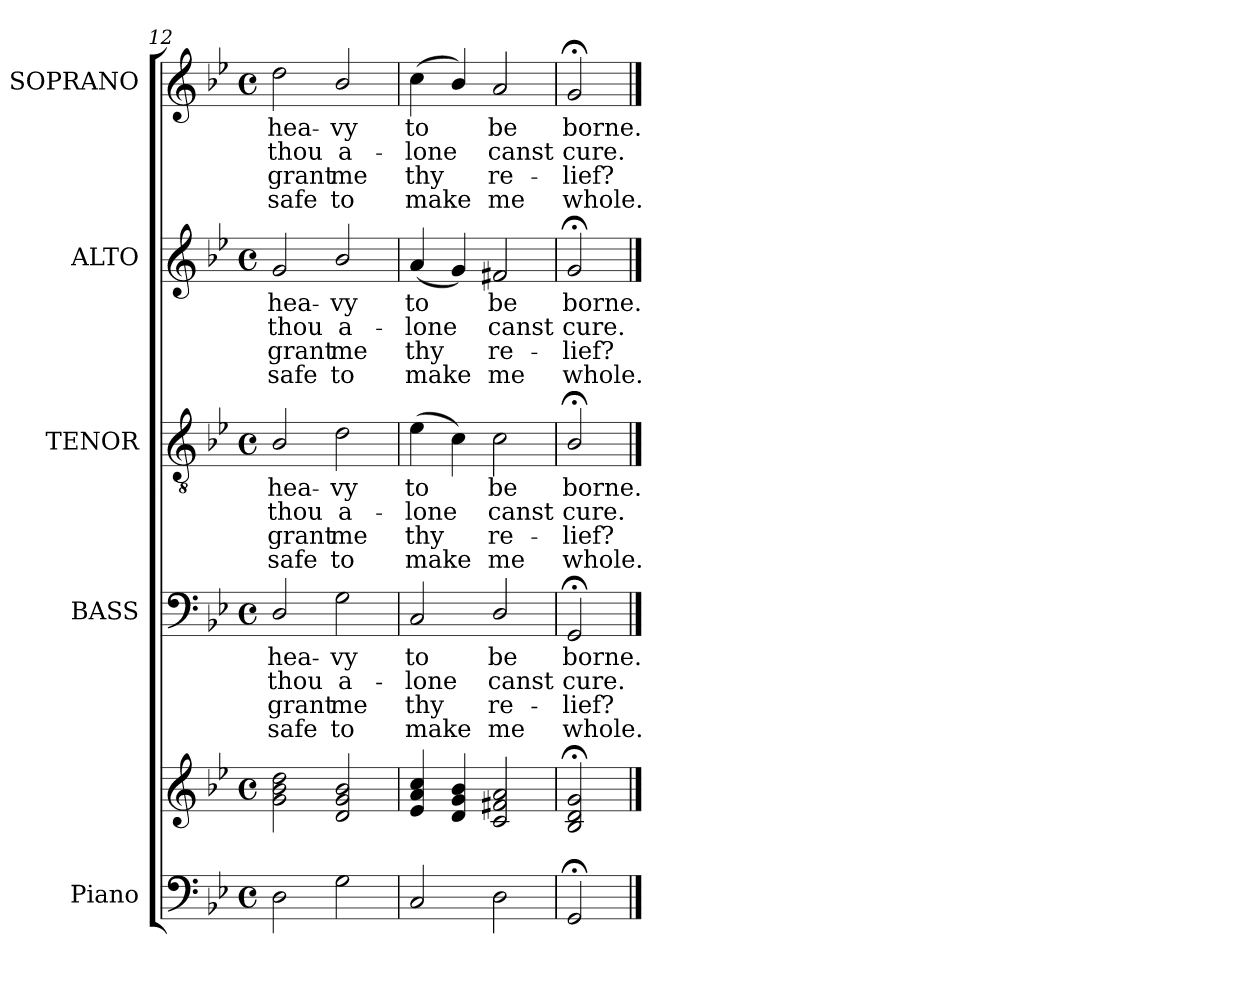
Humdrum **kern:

**kern	**kern	**kern	**text	**text	**text	**text	**kern	**text	**text	**text	**text	**kern	**text	**text	**text	**text	**kern	**text	**text	**text	**text
*part5	*part5	*part4	*part4	*part4	*part4	*part4	*part3	*part3	*part3	*part3	*part3	*part2	*part2	*part2	*part2	*part2	*part1	*part1	*part1	*part1	*part1
*staff6	*staff5	*staff4	*staff4	*staff4	*staff4	*staff4	*staff3	*staff3	*staff3	*staff3	*staff3	*staff2	*staff2	*staff2	*staff2	*staff2	*staff1	*staff1	*staff1	*staff1	*staff1
*I"Piano	*	*I"BASS	*	*	*	*	*I"TENOR	*	*	*	*	*I"ALTO	*	*	*	*	*I"SOPRANO	*	*	*	*
*I'Pno.	*	*I'B.	*	*	*	*	*I'T.	*	*	*	*	*I'A.	*	*	*	*	*I'S.	*	*	*	*
*clefF4	*clefG2	*clefF4	*	*	*	*	*clefGv2	*	*	*	*	*clefG2	*	*	*	*	*clefG2	*	*	*	*
*	*	*	*	*	*	*	*ITrd7c12	*	*	*	*	*	*	*	*	*	*	*	*	*	*
*k[b-e-]	*k[b-e-]	*k[b-e-]	*	*	*	*	*k[b-e-]	*	*	*	*	*k[b-e-]	*	*	*	*	*k[b-e-]	*	*	*	*
*g:	*g:	*g:	*	*	*	*	*g:	*	*	*	*	*g:	*	*	*	*	*g:	*	*	*	*
*M4/4	*M4/4	*M4/4	*	*	*	*	*M4/4	*	*	*	*	*M4/4	*	*	*	*	*M4/4	*	*	*	*
*met(c)	*met(c)	*met(c)	*	*	*	*	*met(c)	*	*	*	*	*met(c)	*	*	*	*	*met(c)	*	*	*	*
=12	=12	=12	=12	=12	=12	=12	=12	=12	=12	=12	=12	=12	=12	=12	=12	=12	=12	=12	=12	=12	=12
!	!	!	!LO:LY:b:color=#000000	!LO:LY:b:color=#000000	!LO:LY:b:color=#000000	!LO:LY:b:color=#000000	!	!	!	!	!	!	!	!	!	!	!	!	!	!	!
!	!	!	!	!	!	!	!	!LO:LY:b:color=#000000	!LO:LY:b:color=#000000	!LO:LY:b:color=#000000	!LO:LY:b:color=#000000	!	!	!	!	!	!	!	!	!	!
!	!	!	!	!	!	!	!	!	!	!	!	!	!LO:LY:b:color=#000000	!LO:LY:b:color=#000000	!LO:LY:b:color=#000000	!LO:LY:b:color=#000000	!	!	!	!	!
!	!	!	!	!	!	!	!	!	!	!	!	!	!	!	!	!	!	!LO:LY:b:color=#000000	!LO:LY:b:color=#000000	!LO:LY:b:color=#000000	!LO:LY:b:color=#000000
2Di\	2gi\ 2b-i 2ddi	2Di/	hea-	thou	-grant	safe	2BB-i/	hea-	thou	-grant	safe	2gi/	hea-	thou	-grant	safe	2ddi\	hea-	thou	-grant	safe
!	!	!	!LO:LY:b:color=#000000	!LO:LY:b:color=#000000	!LO:LY:b:color=#000000	!LO:LY:b:color=#000000	!	!	!	!	!	!	!	!	!	!	!	!	!	!	!
!	!	!	!	!	!	!	!	!LO:LY:b:color=#000000	!LO:LY:b:color=#000000	!LO:LY:b:color=#000000	!LO:LY:b:color=#000000	!	!	!	!	!	!	!	!	!	!
!	!	!	!	!	!	!	!	!	!	!	!	!	!LO:LY:b:color=#000000	!LO:LY:b:color=#000000	!LO:LY:b:color=#000000	!LO:LY:b:color=#000000	!	!	!	!	!
!	!	!	!	!	!	!	!	!	!	!	!	!	!	!	!	!	!	!LO:LY:b:color=#000000	!LO:LY:b:color=#000000	!LO:LY:b:color=#000000	!LO:LY:b:color=#000000
2Gi\	2di/ 2gi 2b-i	2Gi\	-vy	a-	me	to	2Di\	-vy	a-	me	to	2b-i/	-vy	a-	me	to	2b-i/	-vy	a-	me	to
=13	=13	=13	=13	=13	=13	=13	=13	=13	=13	=13	=13	=13	=13	=13	=13	=13	=13	=13	=13	=13	=13
!	!	!	!LO:LY:b:color=#000000	!LO:LY:b:color=#000000	!LO:LY:b:color=#000000	!LO:LY:b:color=#000000	!	!	!	!	!	!	!	!	!	!	!	!	!	!	!
!	!	!	!	!	!	!	!	!LO:LY:b:color=#000000	!LO:LY:b:color=#000000	!LO:LY:b:color=#000000	!LO:LY:b:color=#000000	!	!	!	!	!	!	!	!	!	!
!	!	!	!	!	!	!	!	!	!	!	!	!	!LO:LY:b:color=#000000	!LO:LY:b:color=#000000	!LO:LY:b:color=#000000	!LO:LY:b:color=#000000	!	!	!	!	!
!	!	!	!	!	!	!	!	!	!	!	!	!	!	!	!	!	!	!LO:LY:b:color=#000000	!LO:LY:b:color=#000000	!LO:LY:b:color=#000000	!LO:LY:b:color=#000000
2Ci/	4e-i/ 4ai 4cci	2Ci/	to	-lone	thy	make	(4E-i\	to	-lone	thy	make	(4ai/	to	-lone	thy	make	(4cci\	to	-lone	thy	make
.	4di/ 4gi 4b-i	.	.	.	.	.	4Ci\)	.	.	.	.	4gi/)	.	.	.	.	4b-i/)	.	.	.	.
!	!	!	!LO:LY:b:color=#000000	!LO:LY:b:color=#000000	!LO:LY:b:color=#000000	!LO:LY:b:color=#000000	!	!	!	!	!	!	!	!	!	!	!	!	!	!	!
!	!	!	!	!	!	!	!	!LO:LY:b:color=#000000	!LO:LY:b:color=#000000	!LO:LY:b:color=#000000	!LO:LY:b:color=#000000	!	!	!	!	!	!	!	!	!	!
!	!	!	!	!	!	!	!	!	!	!	!	!	!LO:LY:b:color=#000000	!LO:LY:b:color=#000000	!LO:LY:b:color=#000000	!LO:LY:b:color=#000000	!	!	!	!	!
!	!	!	!	!	!	!	!	!	!	!	!	!	!	!	!	!	!	!LO:LY:b:color=#000000	!LO:LY:b:color=#000000	!LO:LY:b:color=#000000	!LO:LY:b:color=#000000
2Di\	2ci/ 2f#Xi 2ai	2Di/	be	canst	re-	-me	2Ci\	be	canst	re-	-me	2f#Xi/	be	canst	re-	-me	2ai/	be	canst	re-	-me
=14	=14	=14	=14	=14	=14	=14	=14	=14	=14	=14	=14	=14	=14	=14	=14	=14	=14	=14	=14	=14	=14
!	!	!	!LO:LY:b:color=#000000	!LO:LY:b:color=#000000	!LO:LY:b:color=#000000	!LO:LY:b:color=#000000	!	!	!	!	!	!	!	!	!	!	!	!	!	!	!
!	!	!	!	!	!	!	!	!LO:LY:b:color=#000000	!LO:LY:b:color=#000000	!LO:LY:b:color=#000000	!LO:LY:b:color=#000000	!	!	!	!	!	!	!	!	!	!
!	!	!	!	!	!	!	!	!	!	!	!	!	!LO:LY:b:color=#000000	!LO:LY:b:color=#000000	!LO:LY:b:color=#000000	!LO:LY:b:color=#000000	!	!	!	!	!
!	!	!	!	!	!	!	!	!	!	!	!	!	!	!	!	!	!	!LO:LY:b:color=#000000	!LO:LY:b:color=#000000	!LO:LY:b:color=#000000	!LO:LY:b:color=#000000
2GG;i/	2B-i/; 2di; 2gi;	2GG;i/	borne.	cure.	lief?	whole.	2BB-;i/	borne.	cure.	lief?	whole.	2g;i/	borne.	cure.	lief?	whole.	2g;i/	borne.	cure.	lief?	whole.
==	==	==	==	==	==	==	==	==	==	==	==	==	==	==	==	==	==	==	==	==	==
*-	*-	*-	*-	*-	*-	*-	*-	*-	*-	*-	*-	*-	*-	*-	*-	*-	*-	*-	*-	*-	*-
